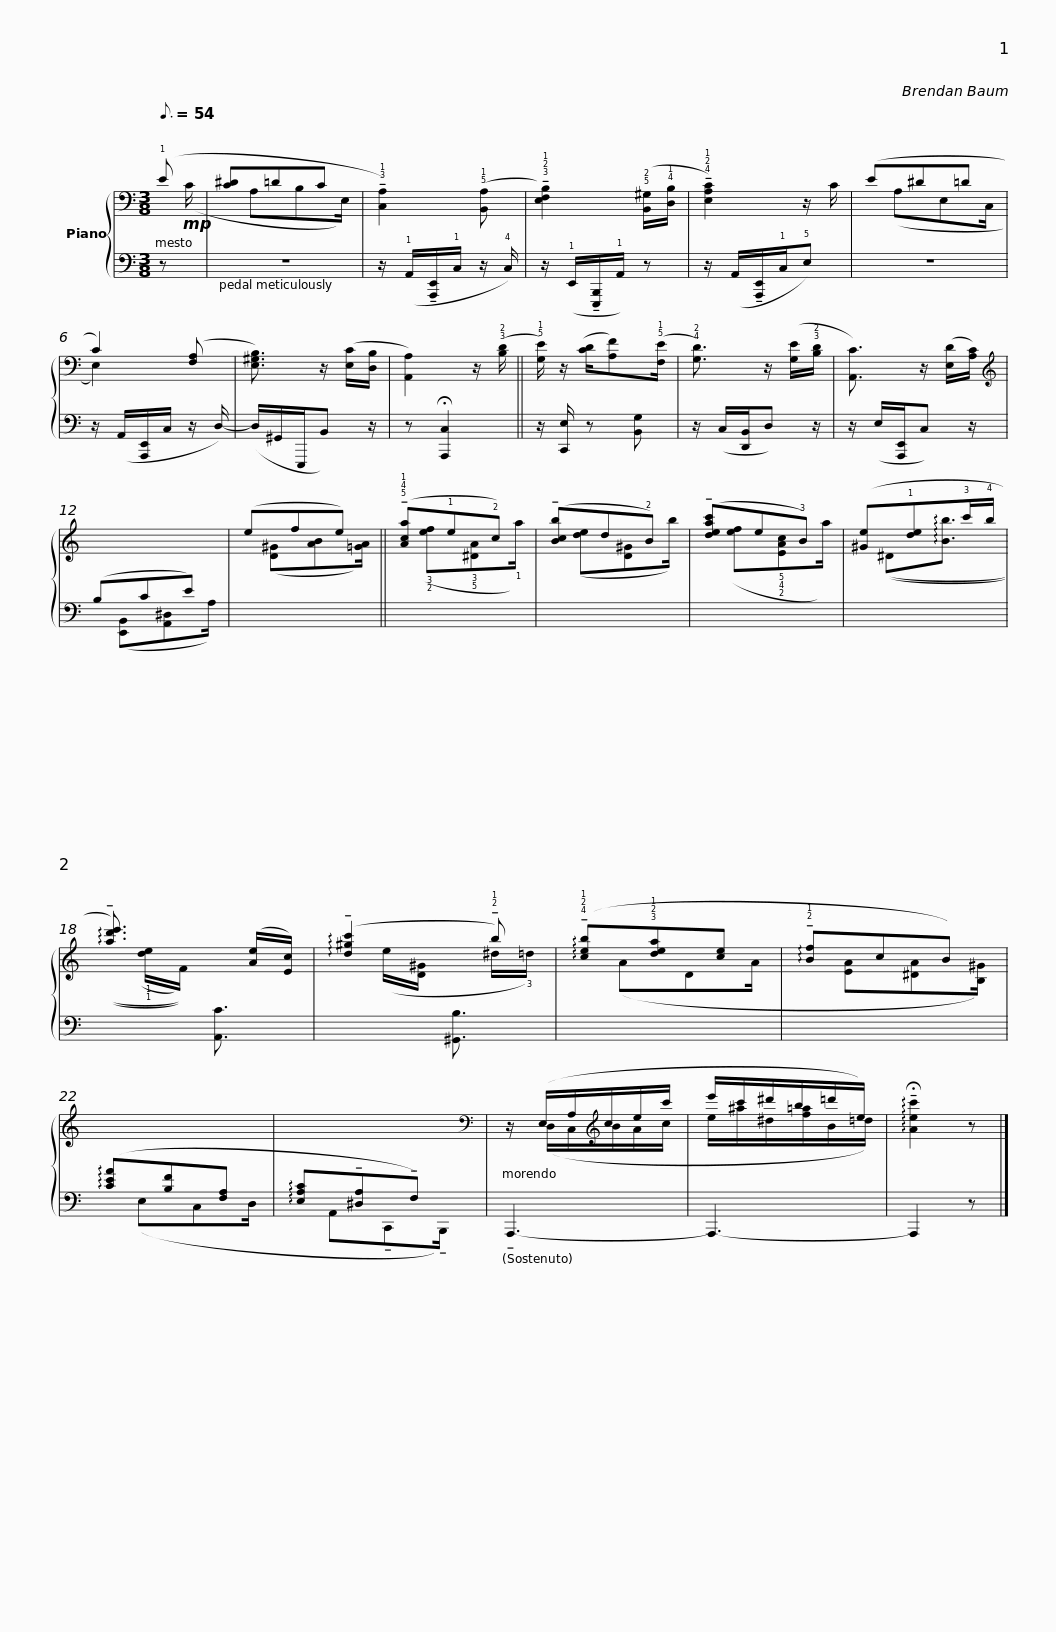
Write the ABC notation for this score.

X:1
%%score { ( 1 2 ) | ( 3 4 ) }
L:1/8
Q:3/16=54
M:3/8
I:linebreak $
K:C
V:1 bass
V:2 bass
V:3 bass
V:4 bass
V:1
 (!1!E | [C^D]=DC | !tenuto!!3!!1![C,A,]2) (!5!!1![B,,A,] | !tenuto!!3!!2!!1![E,F,B,]2) (!5!!2![B,,^G,]/!4!!1![D,B,]/ | !tenuto!!4!!2!!1![E,A,C]2) z/ C/ | %5
 (E^D=D |$ C2) ([F,A,] | [E,^G,B,]3/2) z/ ([E,C]/[D,B,]/ | [A,,A,]2) z/ (!3!!2![B,D]/ || !5!!1![G,E]/) z/ ([CD]/[A,F])(!5!!1![F,E]/ | %10
 !4!!2![G,D]3/2) z/ ([G,E]/!3!!2![B,D]/ |$ [A,,C]3/2) z/ ([E,D]/[A,C]/) |[K:treble] x3 | (efe) || (!tenuto!!5!!4!!1![Aca]!1!e!2!c) | %15
 (!tenuto![Bcb]d!2!B) | (!tenuto![deac']e!3!B) |$ ([^Ge]!1![de]!3!c'/!4!b/ | !arpeggio!!tenuto![ad'e']3/2) x/ ([Ae]/[Ec]/) | (!arpeggio!!tenuto![d^gc']2 !tenuto!!2!!1!b) | %20
 (!arpeggio!!tenuto!!4!!2!!1![ceb]!3!!2!!1![dea][ce] | !arpeggio!!tenuto!!2!!1![Bf]cB) |$ x3 | x3 |[K:bass] z/ (E,/A,/[K:treble]c/e/c'/ | %25
 e'/c'/^d'/b/=d'/e/) | !arpeggio!!tenuto!!fermata![Aec']2 z |] %27
V:2
 x/!mp! (C/- | x/ A,B,E,/) | x3 | x3 | x3 | %5
 x/ (A,E,C,/ |$ E,2) x | x3 | x3 || x3 | %10
 x3 |$ x3 |[K:treble] x3 | x/ ([D^G][AB][=GA]/) || x/ (!3!!2![ef]!3!!5![^DA]!1!a/) | %15
 x/ ([de][D^G]b/) | x/ ([ef]!5!!4!!2![EAc]a/) |$ x/ ((^D!arpeggio![Bb]3/2 | x/ (!1!!1![de]/F/))) x3/2 | x/ (e/[D^G]/ x/ ^d/!3!=d/) | %20
 x/ (ADA/ | x/ [EA][^DA][B,^G]/) |$ x3 | x3 |[K:bass] x/ (D,/C,/[K:treble]B/A/c/ | %25
 e/^a/^d/[f=a]/B/=d/) | x3 |] %27
V:3
 z | z3 | z/ (!1!A,,/!tenuto![A,,,E,,]/!1!C,/ z/ !4!C,/) | z/ (!1!E,,/!tenuto![E,,,B,,,]/!1!A,,/) z | z/ (A,,/!tenuto![A,,,E,,]/!1!C,/!5!E,) | %5
 z3 |$ z/ (A,,/[A,,,E,,]/C,/ z/ D,/-) | (D,/^G,,/E,,,/B,,) z/ | z !fermata![A,,,C,]2 || z/ [C,,E,]/ z [B,,G,] | %10
 z/ (C,/[D,,B,,]/D,) z/ |$ z/ (E,/[A,,,E,,]/C,) z/ | (B,CE) | x3 || x3 | %15
 x3 | x3 |$ x/ x x3/2 | x x/ [A,,C]3/2 | x x/ [^G,,B,]3/2 | %20
 x3 | x3 |$ (!arpeggio![CEA][B,F][F,A,] | !arpeggio![E,A,C]!tenuto![^D,A,]!tenuto!F,) | !tenuto!A,,,3- | %25
 A,,,3- | A,,,2 z |] %27
V:4
 x | x3 | x3 | x3 | x3 | %5
 x3 |$ x3 | x3 | x3 || x3 | %10
 x3 |$ x3 | x/ ([E,,B,,][A,,^D,]A,/) | x3 || x3 | %15
 x3 | x3 |$ x3 | x3 | x3 | %20
 x3 | x3 |$ x/ (E,C,D,/ | x/ A,,!tenuto!C,,!tenuto!B,,,/) | x3 | %25
 x3 | x3 |] %27
